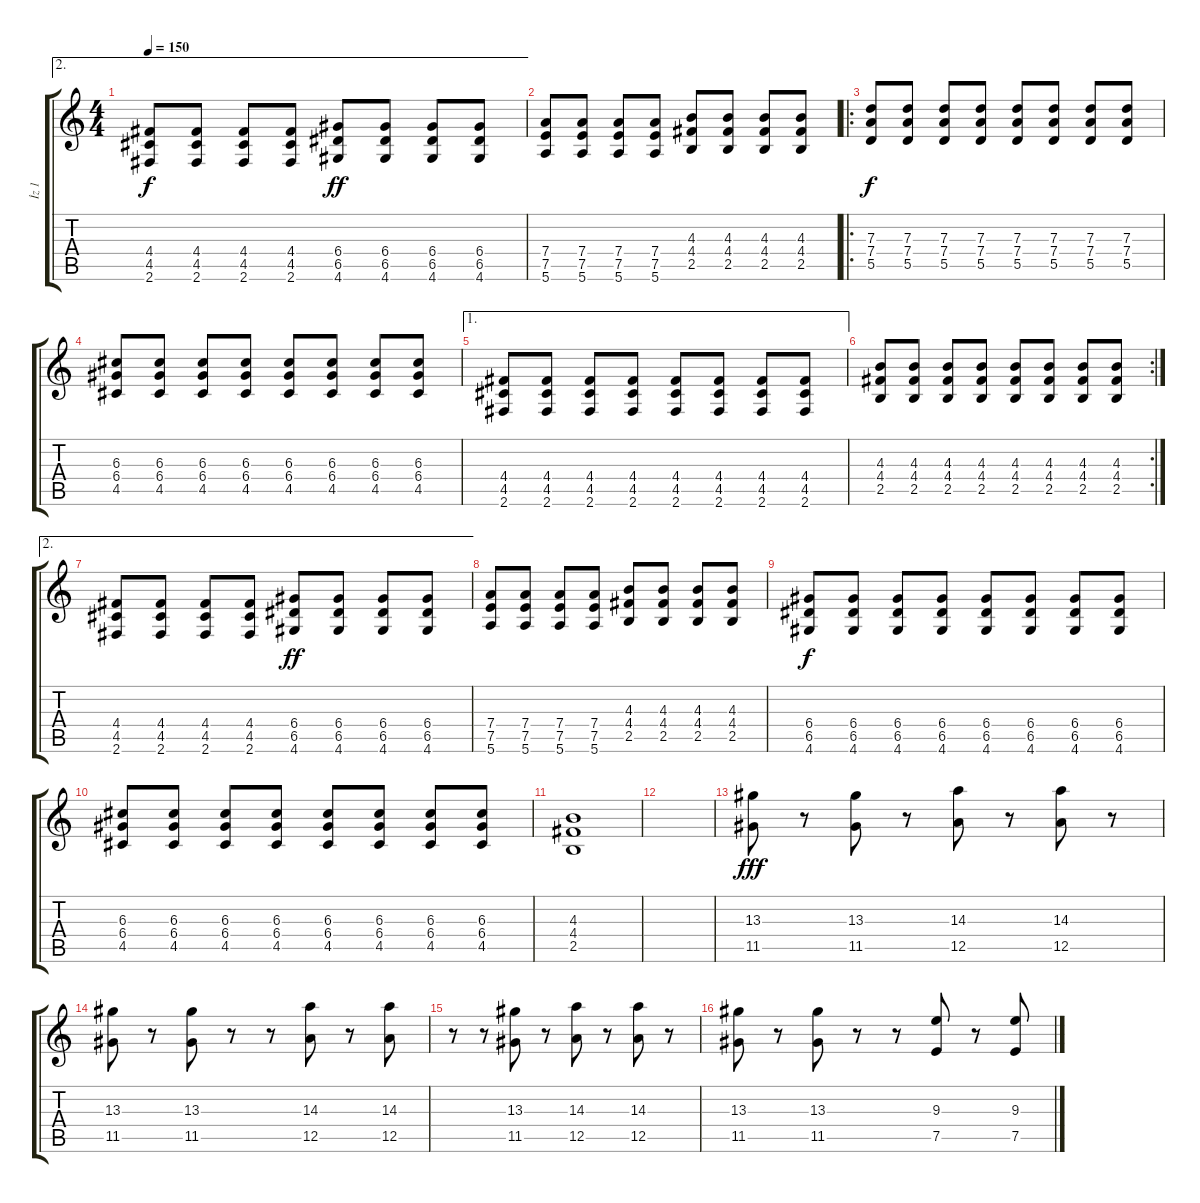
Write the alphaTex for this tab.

\track ("İz 1" "İz 1") {instrument overdrivenguitar}
\staff {score tabs}
\tuning (E4 B3 G3 D3 A2 E2) {hide}
\ae 2
\ts (4 4)
\tempo 150
\clef g2
\ks c
(4.4 4.5 2.6).8{dy f} (4.4 4.5 2.6).8 (4.4 4.5 2.6).8 (4.4 4.5 2.6).8 (6.4 6.5 4.6).8{dy ff} (6.4 6.5 4.6).8 (6.4 6.5 4.6).8 (6.4 6.5 4.6).8 |
(7.4 7.5 5.6).8 (7.4 7.5 5.6).8 (7.4 7.5 5.6).8 (7.4 7.5 5.6).8 (4.3 4.4 2.5).8 (4.3 4.4 2.5).8 (4.3 4.4 2.5).8 (4.3 4.4 2.5).8 |
\ro
(7.3 7.4 5.5).8{dy f} (7.3 7.4 5.5).8 (7.3 7.4 5.5).8 (7.3 7.4 5.5).8 (7.3 7.4 5.5).8 (7.3 7.4 5.5).8 (7.3 7.4 5.5).8 (7.3 7.4 5.5).8 |
(6.3 6.4 4.5).8 (6.3 6.4 4.5).8 (6.3 6.4 4.5).8 (6.3 6.4 4.5).8 (6.3 6.4 4.5).8 (6.3 6.4 4.5).8 (6.3 6.4 4.5).8 (6.3 6.4 4.5).8 |
\ae 1
(4.4 4.5 2.6).8 (4.4 4.5 2.6).8 (4.4 4.5 2.6).8 (4.4 4.5 2.6).8 (4.4 4.5 2.6).8 (4.4 4.5 2.6).8 (4.4 4.5 2.6).8 (4.4 4.5 2.6).8 |
\rc 2
(4.3 4.4 2.5).8 (4.3 4.4 2.5).8 (4.3 4.4 2.5).8 (4.3 4.4 2.5).8 (4.3 4.4 2.5).8 (4.3 4.4 2.5).8 (4.3 4.4 2.5).8 (4.3 4.4 2.5).8 |
\ae 2
(4.4 4.5 2.6).8 (4.4 4.5 2.6).8 (4.4 4.5 2.6).8 (4.4 4.5 2.6).8 (6.4 6.5 4.6).8{dy ff} (6.4 6.5 4.6).8 (6.4 6.5 4.6).8 (6.4 6.5 4.6).8 |
(7.4 7.5 5.6).8 (7.4 7.5 5.6).8 (7.4 7.5 5.6).8 (7.4 7.5 5.6).8 (4.3 4.4 2.5).8 (4.3 4.4 2.5).8 (4.3 4.4 2.5).8 (4.3 4.4 2.5).8 |
(6.4 6.5 4.6).8{dy f} (6.4 6.5 4.6).8 (6.4 6.5 4.6).8 (6.4 6.5 4.6).8 (6.4 6.5 4.6).8 (6.4 6.5 4.6).8 (6.4 6.5 4.6).8 (6.4 6.5 4.6).8 |
(6.3 6.4 4.5).8 (6.3 6.4 4.5).8 (6.3 6.4 4.5).8 (6.3 6.4 4.5).8 (6.3 6.4 4.5).8 (6.3 6.4 4.5).8 (6.3 6.4 4.5).8 (6.3 6.4 4.5).8 |
(4.3 4.4 2.5).1 |
|
(13.3 11.5).8{dy fff} r.8 (13.3 11.5).8 r.8 (14.3 12.5).8 r.8 (14.3 12.5).8 r.8 |
(13.3 11.5).8 r.8 (13.3 11.5).8 r.8 r.8 (14.3 12.5).8 r.8 (14.3 12.5).8 |
r.8 r.8 (13.3 11.5).8 r.8 (14.3 12.5).8 r.8 (14.3 12.5).8 r.8 |
(13.3 11.5).8 r.8 (13.3 11.5).8 r.8 r.8 (9.3 7.5).8 r.8 (9.3 7.5).8
